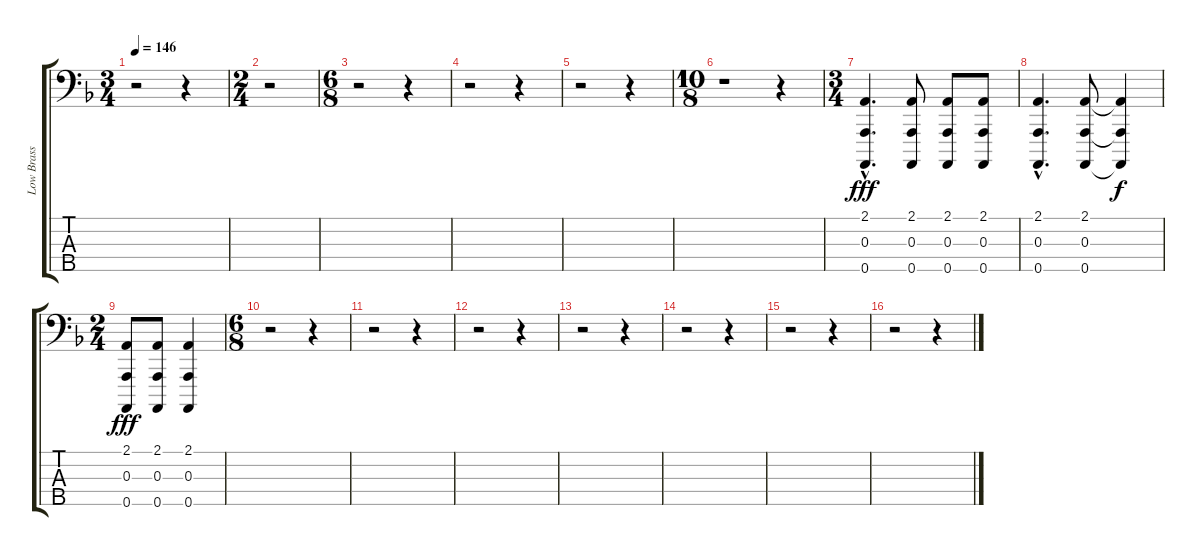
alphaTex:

\track ("Low Brass" "Low Brass") {instrument brasssection}
\staff {score tabs}
\tuning (G2 D2 A1 E1 A0) {hide}
\ts (3 4)
\tempo 146
\clef f4
\ks f
r.2{dy fff} r.4 |
\ts (2 4)
r.2 |
\ts (6 8)
r.2 r.4 |
r.2 r.4 |
r.2 r.4 |
\ts (10 8)
r.1 r.4 |
\ts (3 4)
(2.1{hac} 0.3{hac} 0.5{hac}).4{d} (2.1 0.3 0.5).8 (2.1 0.3 0.5).8 (2.1 0.3 0.5).8 |
(2.1{hac} 0.3{hac} 0.5{hac}).4{d} (2.1 0.3 0.5).8 (2.1{t} 0.3{t} 0.5{t}).4{dy f} |
\ts (2 4)
(2.1 0.3 0.5).8{dy fff} (2.1 0.3 0.5).8 (2.1 0.3 0.5).4 |
\ts (6 8)
r.2 r.4 |
r.2 r.4 |
r.2 r.4 |
r.2 r.4 |
r.2 r.4 |
r.2 r.4 |
r.2 r.4
